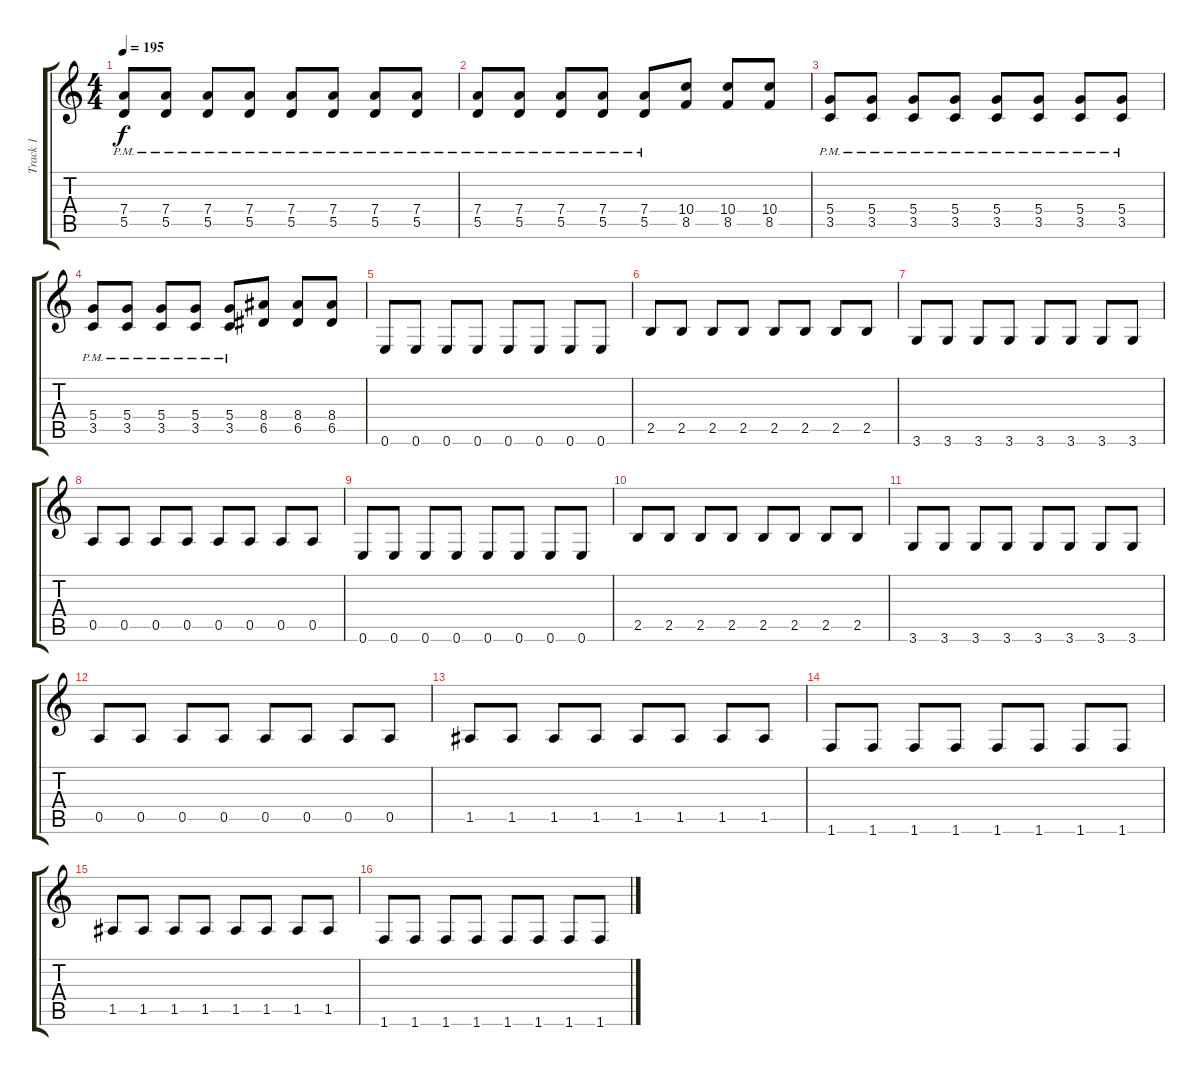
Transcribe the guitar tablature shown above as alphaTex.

\track ("Track 1" "Track 1") {instrument distortionguitar}
\staff {score tabs}
\tuning (E4 B3 G3 D3 A2 E2) {hide}
\ts (4 4)
\tempo 195
\clef g2
\ks c
(7.4{pm} 5.5{pm}).8{dy f} (7.4{pm} 5.5{pm}).8 (7.4{pm} 5.5{pm}).8 (7.4{pm} 5.5{pm}).8 (7.4{pm} 5.5{pm}).8 (7.4{pm} 5.5{pm}).8 (7.4{pm} 5.5{pm}).8 (7.4{pm} 5.5{pm}).8 |
(7.4{pm} 5.5{pm}).8 (7.4{pm} 5.5{pm}).8 (7.4{pm} 5.5{pm}).8 (7.4{pm} 5.5{pm}).8 (7.4{pm} 5.5{pm}).8 (10.4 8.5).8 (10.4 8.5).8 (10.4 8.5).8 |
(5.4{pm} 3.5{pm}).8 (5.4{pm} 3.5{pm}).8 (5.4{pm} 3.5{pm}).8 (5.4{pm} 3.5{pm}).8 (5.4{pm} 3.5{pm}).8 (5.4{pm} 3.5{pm}).8 (5.4{pm} 3.5{pm}).8 (5.4{pm} 3.5{pm}).8 |
(5.4{pm} 3.5{pm}).8 (5.4{pm} 3.5{pm}).8 (5.4{pm} 3.5{pm}).8 (5.4{pm} 3.5{pm}).8 (5.4{pm} 3.5{pm}).8 (8.4 6.5).8 (8.4 6.5).8 (8.4 6.5).8 |
0.6.8 0.6.8 0.6.8 0.6.8 0.6.8 0.6.8 0.6.8 0.6.8 |
2.5.8 2.5.8 2.5.8 2.5.8 2.5.8 2.5.8 2.5.8 2.5.8 |
3.6.8 3.6.8 3.6.8 3.6.8 3.6.8 3.6.8 3.6.8 3.6.8 |
0.5.8 0.5.8 0.5.8 0.5.8 0.5.8 0.5.8 0.5.8 0.5.8 |
0.6.8 0.6.8 0.6.8 0.6.8 0.6.8 0.6.8 0.6.8 0.6.8 |
2.5.8 2.5.8 2.5.8 2.5.8 2.5.8 2.5.8 2.5.8 2.5.8 |
3.6.8 3.6.8 3.6.8 3.6.8 3.6.8 3.6.8 3.6.8 3.6.8 |
0.5.8 0.5.8 0.5.8 0.5.8 0.5.8 0.5.8 0.5.8 0.5.8 |
1.5.8 1.5.8 1.5.8 1.5.8 1.5.8 1.5.8 1.5.8 1.5.8 |
1.6.8 1.6.8 1.6.8 1.6.8 1.6.8 1.6.8 1.6.8 1.6.8 |
1.5.8 1.5.8 1.5.8 1.5.8 1.5.8 1.5.8 1.5.8 1.5.8 |
1.6.8 1.6.8 1.6.8 1.6.8 1.6.8 1.6.8 1.6.8 1.6.8
